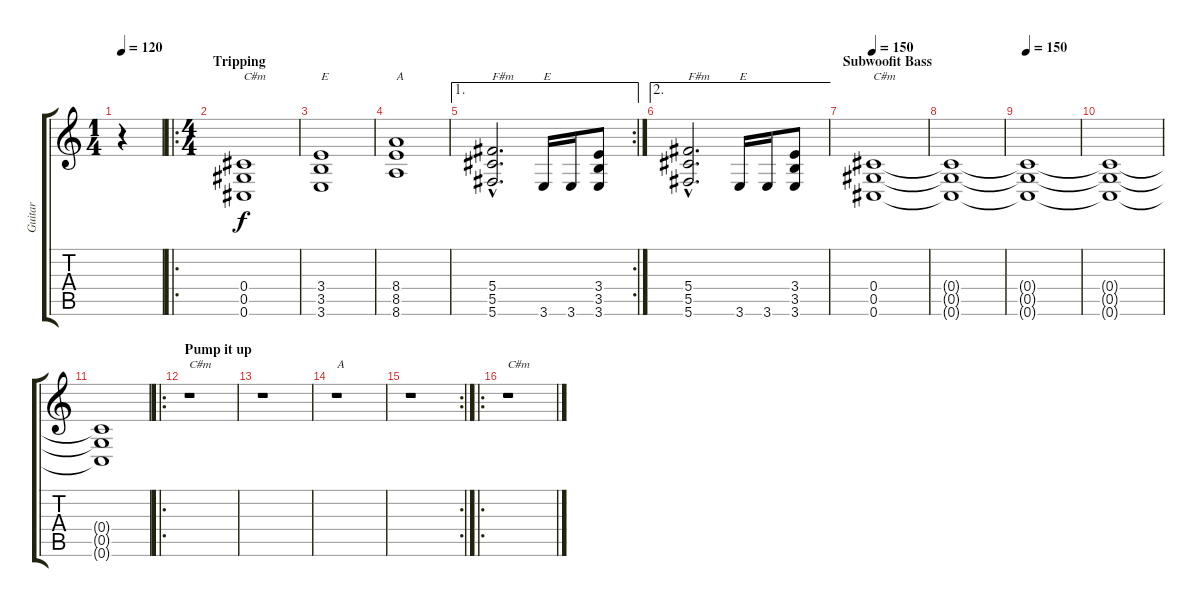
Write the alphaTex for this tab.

\track ("Guitar" "Guitar") {instrument distortionguitar}
\staff {score tabs}
\tuning (Eb4 Bb3 Gb3 Db3 Ab2 Db2) {hide}
\ts (1 4)
\tempo 120
\clef g2
\ks c
r.4{dy f instrument distortionguitar} |
\ro
\ts (4 4)
\section ("" "Tripping")
(0.4 0.5 0.6).1{txt "C#m"} |
(3.4 3.5 3.6).1{txt "E"} |
(8.4 8.5 8.6).1{txt "A"} |
\ae 1
\rc 2
(5.4{hac} 5.5{hac} 5.6{hac}).2{d txt "F#m"} 3.6.16{txt "E"} 3.6.16 (3.4 3.5 3.6).8 |
\ae 2
(5.4{hac} 5.5{hac} 5.6{hac}).2{d txt "F#m"} 3.6.16{txt "E"} 3.6.16 (3.4 3.5 3.6).8 |
\section ("" "Subwoofit Bass")
\tempo 150
(0.4 0.5 0.6).1{txt "C#m"} |
(0.4{t} 0.5{t} 0.6{t}).1 |
\tempo 150
(0.4{t} 0.5{t} 0.6{t}).1 |
(0.4{t} 0.5{t} 0.6{t}).1 |
(0.4{t} 0.5{t} 0.6{t}).1 |
\ro
\section ("" "Pump it up")
r.1{txt "C#m"} |
r.1 |
r.1{txt "A"} |
\rc 2
r.1 |
\ro
r.1{txt "C#m"}
